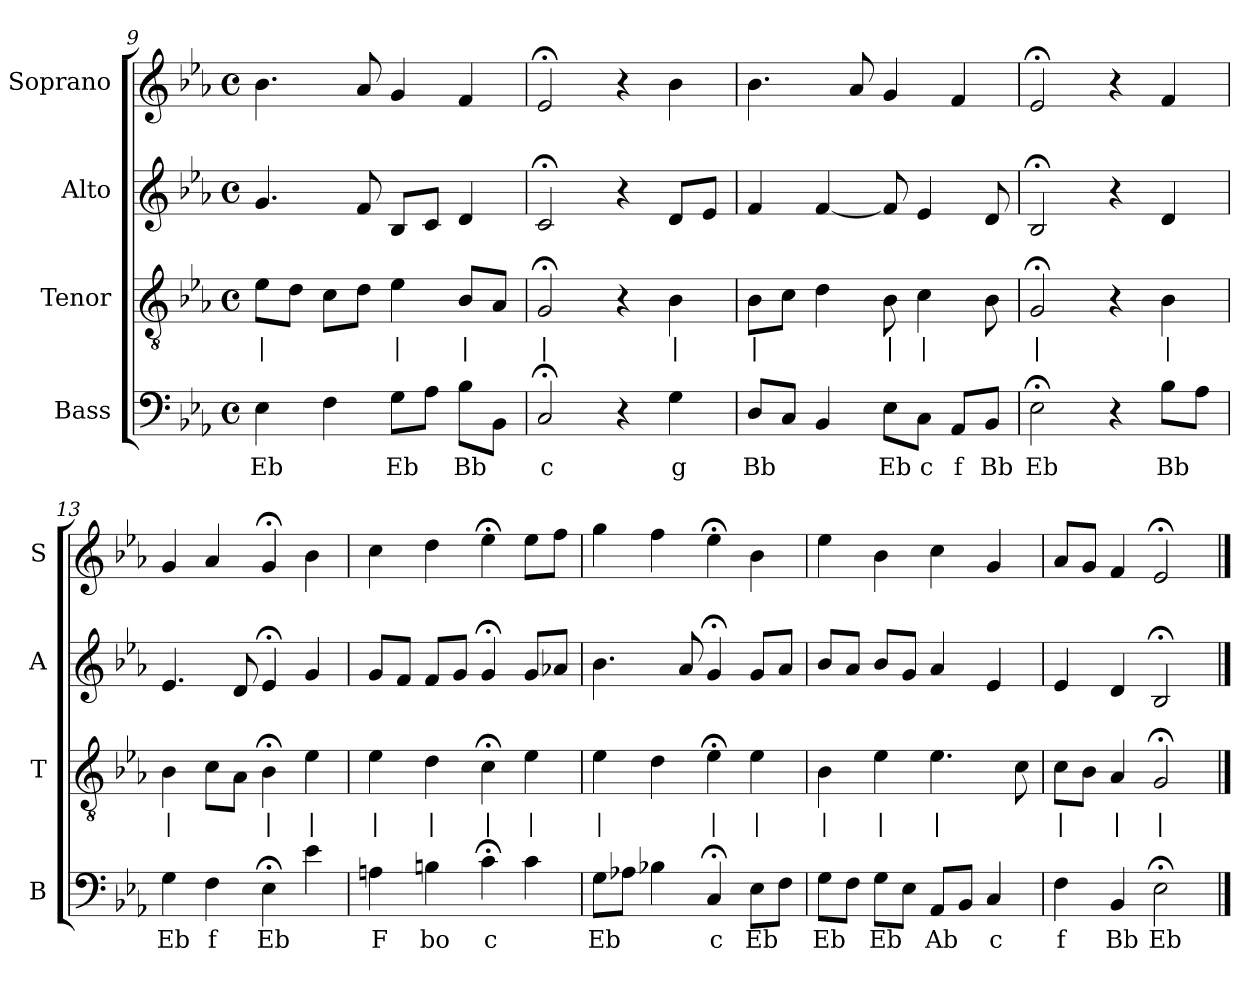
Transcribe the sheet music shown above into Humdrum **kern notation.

**kern	**text	**kern	**text	**kern	**kern
*part4	*part4	*part3	*part3	*part2	*part1
*staff4	*staff4	*staff3	*staff3	*staff2	*staff1
*I"Bass	*	*I"Tenor	*	*I"Alto	*I"Soprano
*I'B	*	*I'T	*	*I'A	*I'S
*clefF4	*	*clefGv2	*	*clefG2	*clefG2
*k[b-e-a-]	*	*k[b-e-a-]	*	*k[b-e-a-]	*k[b-e-a-]
*E-:	*	*E-:	*	*E-:	*E-:
*M4/4	*	*M4/4	*	*M4/4	*M4/4
*met(c)	*	*met(c)	*	*met(c)	*met(c)
=9	=9	=9	=9	=9	=9
4E-	Eb	8e-L	|	4.g	4.b-
.	.	8dJ	.	.	.
4F	.	8cL	.	.	.
.	.	8dJ	.	8f	8a-
8GL	Eb	4e-	|	8B-L	4g
8A-J	.	.	.	8cJ	.
8B-L	Bb	8B-L	|	4d	4f
8BB-J	.	8A-J	.	.	.
=10	=10	=10	=10	=10	=10
2C;<	c	2G;<	|	2c;<	2e-;<
4r	.	4r	.	4r	4r
4G	g	4B-	|	8dL	4b-
.	.	.	.	8e-J	.
=11	=11	=11	=11	=11	=11
8DL	Bb	8B-L	|	4f	4.b-
8CJ	.	8cJ	.	.	.
4BB-	.	4d	.	[4f	.
.	.	.	.	.	8a-
8E-L	Eb	8B-	|	8f]	4g
8CJ	c	4c	|	4e-	.
8AA-L	f	.	.	.	4f
8BB-J	Bb	8B-	.	8d	.
=12	=12	=12	=12	=12	=12
2E-;<	Eb	2G;<	|	2B-;<	2e-;<
4r	.	4r	.	4r	4r
8B-L	Bb	4B-	|	4d	4f
8A-J	.	.	.	.	.
=13	=13	=13	=13	=13	=13
4G	Eb	4B-	|	4.e-	4g
4F	f	8cL	.	.	4a-
.	.	8A-J	.	8d	.
4E-;<	Eb	4B-;<	|	4e-;<	4g;<
4e-	.	4e-	|	4g	4b-
=14	=14	=14	=14	=14	=14
4An	F	4e-	|	8gL	4cc
.	.	.	.	8fJ	.
4Bn	bo	4d	|	8fL	4dd
.	.	.	.	8gJ	.
4c;<	c	4c;<	|	4g;<	4ee-;<
4c	.	4e-	|	8gL	8ee-L
.	.	.	.	8a-XJ	8ffJ
=15	=15	=15	=15	=15	=15
8GL	Eb	4e-	|	4.b-	4gg
8A-XJ	.	.	.	.	.
4B-X	.	4d	.	.	4ff
.	.	.	.	8a-	.
4C;<	c	4e-;<	|	4g;<	4ee-;<
8E-L	Eb	4e-	|	8gL	4b-
8FJ	.	.	.	8a-J	.
=16	=16	=16	=16	=16	=16
8GL	Eb	4B-	|	8b-L	4ee-
8FJ	.	.	.	8a-J	.
8GL	Eb	4e-	|	8b-L	4b-
8E-J	.	.	.	8gJ	.
8AA-L	Ab	4.e-	|	4a-	4cc
8BB-J	.	.	.	.	.
4C	c	.	.	4e-	4g
.	.	8c	.	.	.
=17	=17	=17	=17	=17	=17
4F	f	8cL	|	4e-	8a-L
.	.	8B-J	.	.	8gJ
4BB-	Bb	4A-	|	4d	4f
2E-;<	Eb	2G;<	|	2B-;<	2e-;<
==	==	==	==	==	==
*-	*-	*-	*-	*-	*-
